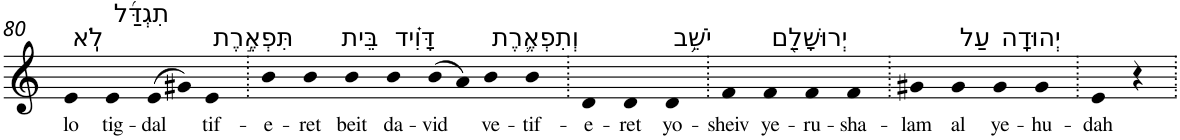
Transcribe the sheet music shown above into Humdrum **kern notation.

**kern	**text
*part1	*part1
*staff1	*staff1
*I"Piano	*
*I'Pno	*
!!LO:PB:g=z
*clefG2	*
*k[]	*
=80	=80
!LO:TX:a:t=לֹֽא	!
!	!LO:LY:b
4e	lo
!LO:TX:a:t=תִגְדַּ֜ל	!
!	!LO:LY:b
4e	tig-
!	!LO:LY:b
(>8e	-dal
8g#X)	.
!LO:TX:a:t=תִּפְאֶ֣רֶת	!
!	!LO:LY:b
4e	tif-
=81.	=81.
!	!LO:LY:b
4b	-e-
!	!LO:LY:b
4b	-ret
!LO:TX:a:t=בֵּית	!
!	!LO:LY:b
4b	beit
!LO:TX:a:t=דָּוִ֗יד	!
!	!LO:LY:b
4b	da-
!	!LO:LY:b
(>8b	-vid
8a)	.
!LO:TX:a:t=וְתִפְאֶ֛רֶת	!
!	!LO:LY:b
4b	ve-
!	!LO:LY:b
4b	-tif-
=82.	=82.
!	!LO:LY:b
4d	-e-
!	!LO:LY:b
4d	-ret
!LO:TX:a:t=יֹשֵׁ֥ב	!
!	!LO:LY:b
4d	yo-
=83.	=83.
!	!LO:LY:b
4f	-sheiv
!LO:TX:a:t=יְרוּשָׁלִַ֖ם	!
!	!LO:LY:b
4f	ye-
!	!LO:LY:b
4f	-ru-
!	!LO:LY:b
4f	-sha-
=84.	=84.
!	!LO:LY:b
4g#X	-lam
!LO:TX:a:t=עַל	!
!	!LO:LY:b
4g#	al
!LO:TX:a:t=יְהוּדָֽה	!
!	!LO:LY:b
4g#	ye-
!	!LO:LY:b
4g#	-hu-
=85.	=85.
!	!LO:LY:b
4e	-dah
4r	.
=.	=.
*-	*-
